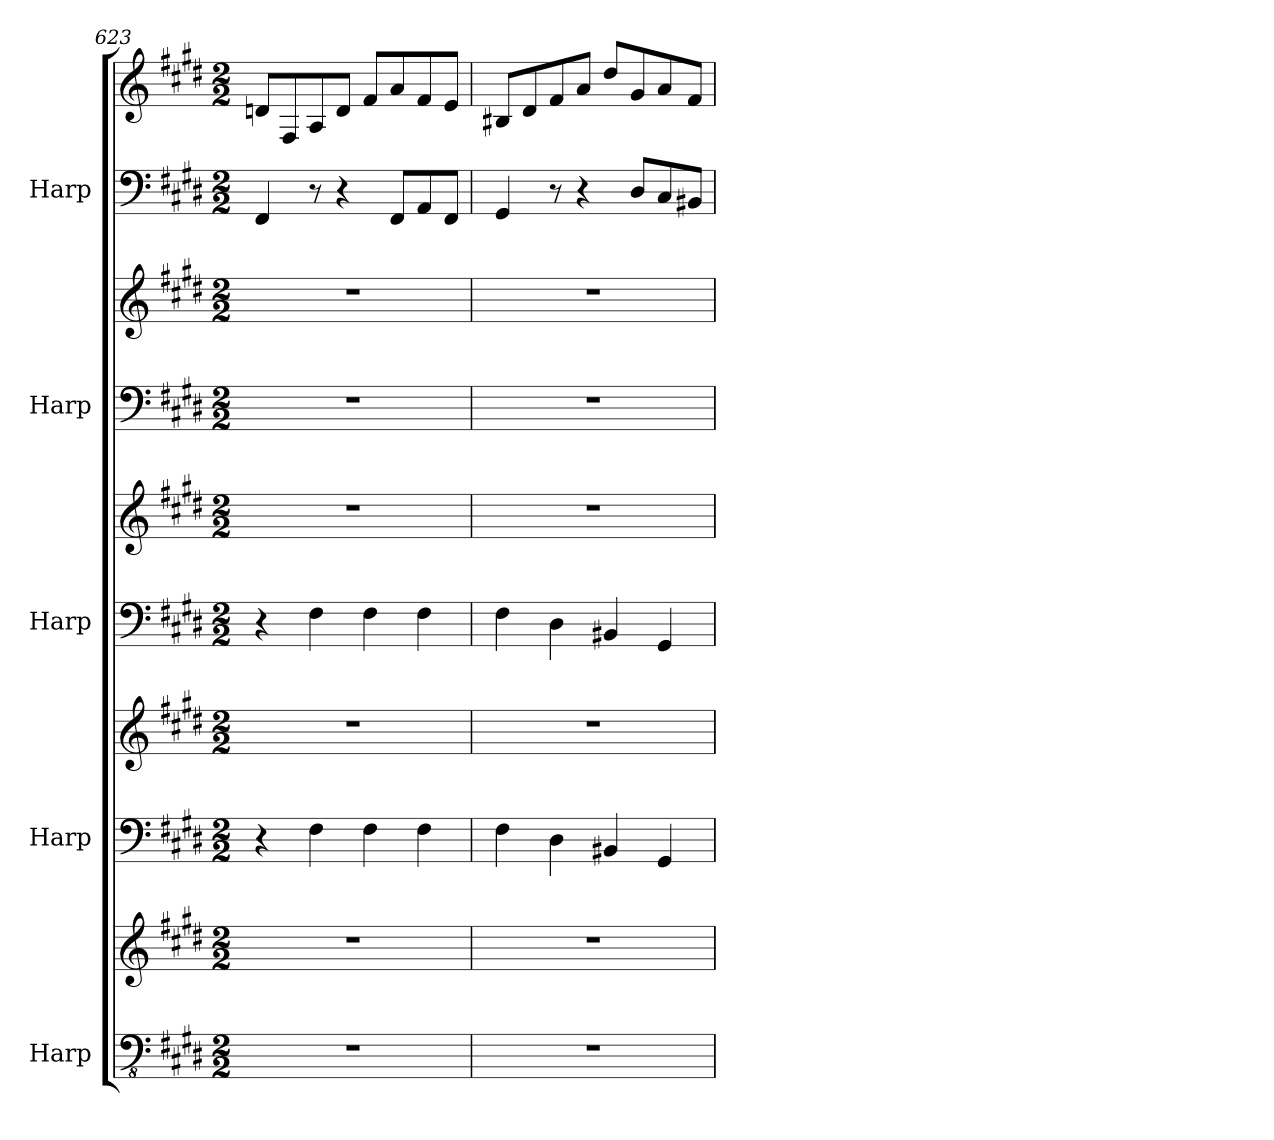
**kern	**kern	**kern	**kern	**kern	**kern	**kern	**kern	**kern	**kern
*part5	*part5	*part4	*part4	*part3	*part3	*part2	*part2	*part1	*part1
*staff10	*staff9	*staff8	*staff7	*staff6	*staff5	*staff4	*staff3	*staff2	*staff1
*I"Harp	*	*I"Harp	*	*I"Harp	*	*I"Harp	*	*I"Harp	*
*I'Hp	*	*I'Hp	*	*I'Hp	*	*I'Hp	*	*I'Hp	*
!!LO:PB:g=z
*clefFv4	*clefG2	*clefF4	*clefG2	*clefF4	*clefG2	*clefF4	*clefG2	*clefF4	*clefG2
*k[f#c#g#d#]	*k[f#c#g#d#]	*k[f#c#g#d#]	*k[f#c#g#d#]	*k[f#c#g#d#]	*k[f#c#g#d#]	*k[f#c#g#d#]	*k[f#c#g#d#]	*k[f#c#g#d#]	*k[f#c#g#d#]
*M2/2	*M2/2	*M2/2	*M2/2	*M2/2	*M2/2	*M2/2	*M2/2	*M2/2	*M2/2
=623	=623	=623	=623	=623	=623	=623	=623	=623	=623
1r	1r	4r	1r	4r	1r	1r	1r	4FF#/	8dn/L
.	.	.	.	.	.	.	.	.	8F#/
.	.	4F#\	.	4F#\	.	.	.	8r	8A/
.	.	.	.	.	.	.	.	4r	8d/J
.	.	4F#\	.	4F#\	.	.	.	.	8f#/L
.	.	.	.	.	.	.	.	8FF#/L	8a/
.	.	4F#\	.	4F#\	.	.	.	8AA/	8f#/
.	.	.	.	.	.	.	.	8FF#/J	8e/J
=624	=624	=624	=624	=624	=624	=624	=624	=624	=624
1r	1r	4F#\	1r	4F#\	1r	1r	1r	4GG#/	8B#X/L
.	.	.	.	.	.	.	.	.	8d#/
.	.	4D#\	.	4D#\	.	.	.	8r	8f#/
.	.	.	.	.	.	.	.	4r	8a/J
.	.	4BB#X/	.	4BB#X/	.	.	.	.	8dd#/L
.	.	.	.	.	.	.	.	8D#/L	8g#/
.	.	4GG#/	.	4GG#/	.	.	.	8C#/	8a/
.	.	.	.	.	.	.	.	8BB#X/J	8f#/J
=	=	=	=	=	=	=	=	=	=
*-	*-	*-	*-	*-	*-	*-	*-	*-	*-
